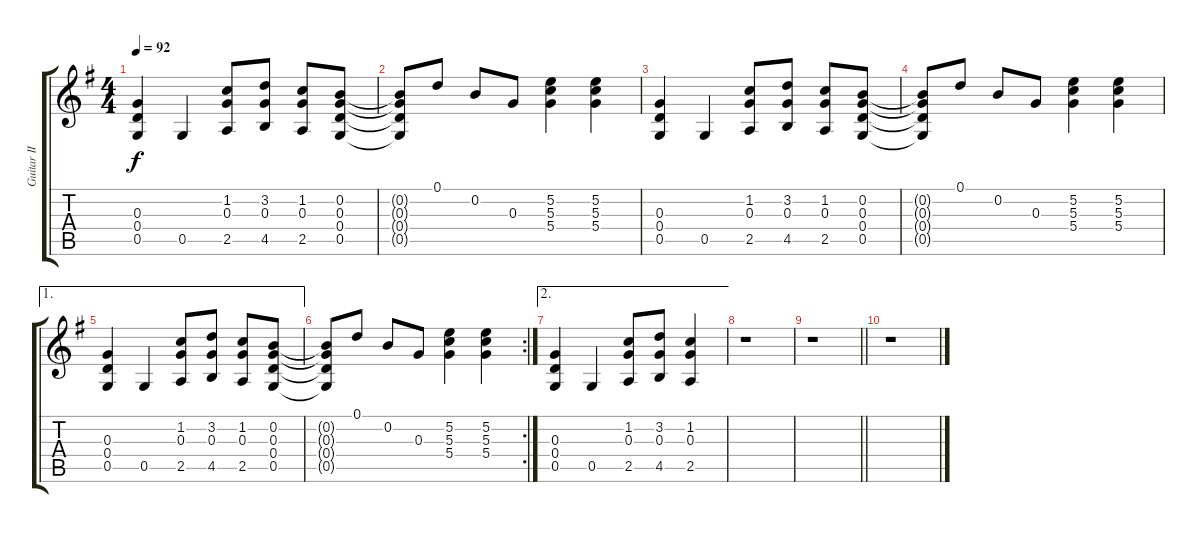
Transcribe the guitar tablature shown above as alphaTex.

\track ("Guitar II" "Guitar II") {instrument overdrivenguitar}
\staff {score tabs}
\tuning (D4 B3 G3 D3 G2 D2) {hide}
\ts (4 4)
\tempo 92
\clef g2
\ks g
(0.3 0.4 0.5).4{dy f} 0.5.4 (1.2 0.3 2.5).8 (3.2 0.3 4.5).8 (1.2 0.3 2.5).8 (0.2 0.3 0.4 0.5).8 |
(0.2{t} 0.3{t} 0.4{t} 0.5{t}).8 0.1.8 0.2.8 0.3.8 (5.2 5.3 5.4).4 (5.2 5.3 5.4).4 |
(0.3 0.4 0.5).4 0.5.4 (1.2 0.3 2.5).8 (3.2 0.3 4.5).8 (1.2 0.3 2.5).8 (0.2 0.3 0.4 0.5).8 |
(0.2{t} 0.3{t} 0.4{t} 0.5{t}).8 0.1.8 0.2.8 0.3.8 (5.2 5.3 5.4).4 (5.2 5.3 5.4).4 |
\ae 1
(0.3 0.4 0.5).4 0.5.4 (1.2 0.3 2.5).8 (3.2 0.3 4.5).8 (1.2 0.3 2.5).8 (0.2 0.3 0.4 0.5).8 |
\rc 2
(0.2{t} 0.3{t} 0.4{t} 0.5{t}).8 0.1.8 0.2.8 0.3.8 (5.2 5.3 5.4).4 (5.2 5.3 5.4).4 |
\ae 2
(0.3 0.4 0.5).4 0.5.4 (1.2 0.3 2.5).8 (3.2 0.3 4.5).8 (1.2 0.3 2.5).4 |
r.1 |
\barLineRight lightlight
r.1 |
r.1
